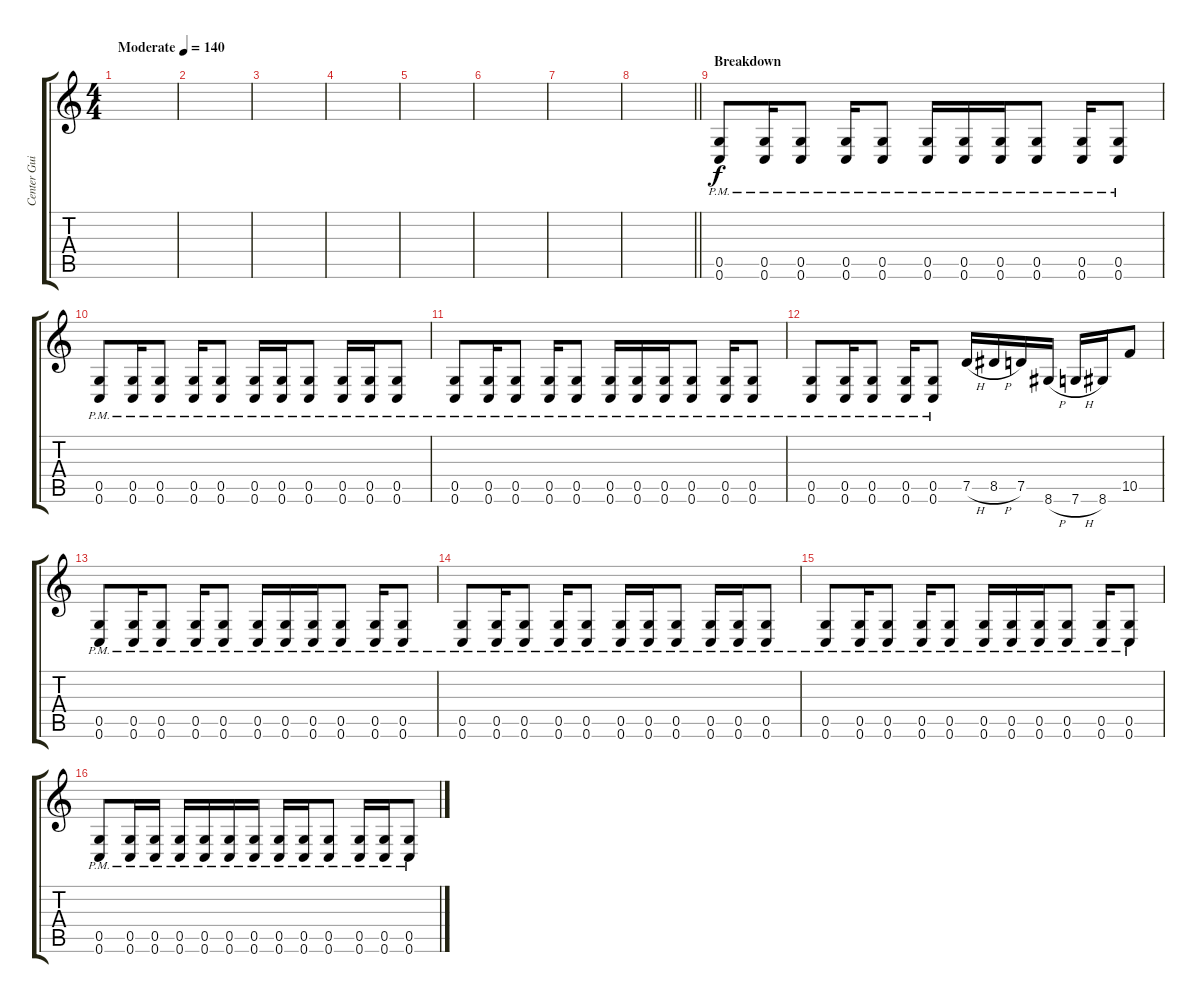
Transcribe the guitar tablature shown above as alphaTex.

\track ("Center Guitar" "Center Gui") {instrument distortionguitar}
\staff {score tabs}
\tuning (D4 A3 F3 C3 G2 C2) {hide}
\ts (4 4)
\tempo (140 "Moderate")
\clef g2
\ks c
|
|
|
|
|
|
|
\barLineRight lightlight
|
\section ("" "Breakdown")
(0.5{pm} 0.6{pm}).8 (0.5{pm} 0.6{pm}).16 (0.5{pm} 0.6{pm}).8 (0.5{pm} 0.6{pm}).16 (0.5{pm} 0.6{pm}).8 (0.5{pm} 0.6{pm}).16 (0.5{pm} 0.6{pm}).16 (0.5{pm} 0.6{pm}).16 (0.5{pm} 0.6{pm}).8 (0.5{pm} 0.6{pm}).16 (0.5{pm} 0.6{pm}).8 |
(0.5{pm} 0.6{pm}).8 (0.5{pm} 0.6{pm}).16 (0.5{pm} 0.6{pm}).8 (0.5{pm} 0.6{pm}).16 (0.5{pm} 0.6{pm}).8 (0.5{pm} 0.6{pm}).16 (0.5{pm} 0.6{pm}).16 (0.5{pm} 0.6{pm}).8 (0.5{pm} 0.6{pm}).16 (0.5{pm} 0.6{pm}).16 (0.5{pm} 0.6{pm}).8 |
(0.5{pm} 0.6{pm}).8 (0.5{pm} 0.6{pm}).16 (0.5{pm} 0.6{pm}).8 (0.5{pm} 0.6{pm}).16 (0.5{pm} 0.6{pm}).8 (0.5{pm} 0.6{pm}).16 (0.5{pm} 0.6{pm}).16 (0.5{pm} 0.6{pm}).16 (0.5{pm} 0.6{pm}).8 (0.5{pm} 0.6{pm}).16 (0.5{pm} 0.6{pm}).8 |
(0.5{pm} 0.6{pm}).8 (0.5{pm} 0.6{pm}).16 (0.5{pm} 0.6{pm}).8 (0.5{pm} 0.6{pm}).16 (0.5{pm} 0.6{pm}).8 7.5{h}.16 8.5{h}.16 7.5.16 8.6{h}.16 7.6{h}.16 8.6.16 10.5.8 |
(0.5{pm} 0.6{pm}).8 (0.5{pm} 0.6{pm}).16 (0.5{pm} 0.6{pm}).8 (0.5{pm} 0.6{pm}).16 (0.5{pm} 0.6{pm}).8 (0.5{pm} 0.6{pm}).16 (0.5{pm} 0.6{pm}).16 (0.5{pm} 0.6{pm}).16 (0.5{pm} 0.6{pm}).8 (0.5{pm} 0.6{pm}).16 (0.5{pm} 0.6{pm}).8 |
(0.5{pm} 0.6{pm}).8 (0.5{pm} 0.6{pm}).16 (0.5{pm} 0.6{pm}).8 (0.5{pm} 0.6{pm}).16 (0.5{pm} 0.6{pm}).8 (0.5{pm} 0.6{pm}).16 (0.5{pm} 0.6{pm}).16 (0.5{pm} 0.6{pm}).8 (0.5{pm} 0.6{pm}).16 (0.5{pm} 0.6{pm}).16 (0.5{pm} 0.6{pm}).8 |
(0.5{pm} 0.6{pm}).8 (0.5{pm} 0.6{pm}).16 (0.5{pm} 0.6{pm}).8 (0.5{pm} 0.6{pm}).16 (0.5{pm} 0.6{pm}).8 (0.5{pm} 0.6{pm}).16 (0.5{pm} 0.6{pm}).16 (0.5{pm} 0.6{pm}).16 (0.5{pm} 0.6{pm}).8 (0.5{pm} 0.6{pm}).16 (0.5{pm} 0.6{pm}).8 |
(0.5{pm} 0.6{pm}).8 (0.5{pm} 0.6{pm}).16 (0.5{pm} 0.6{pm}).16 (0.5{pm} 0.6{pm}).16 (0.5{pm} 0.6{pm}).16 (0.5{pm} 0.6{pm}).16 (0.5{pm} 0.6{pm}).16 (0.5{pm} 0.6{pm}).16 (0.5{pm} 0.6{pm}).16 (0.5{pm} 0.6{pm}).8 (0.5{pm} 0.6{pm}).16 (0.5{pm} 0.6{pm}).16 (0.5{pm} 0.6{pm}).8
